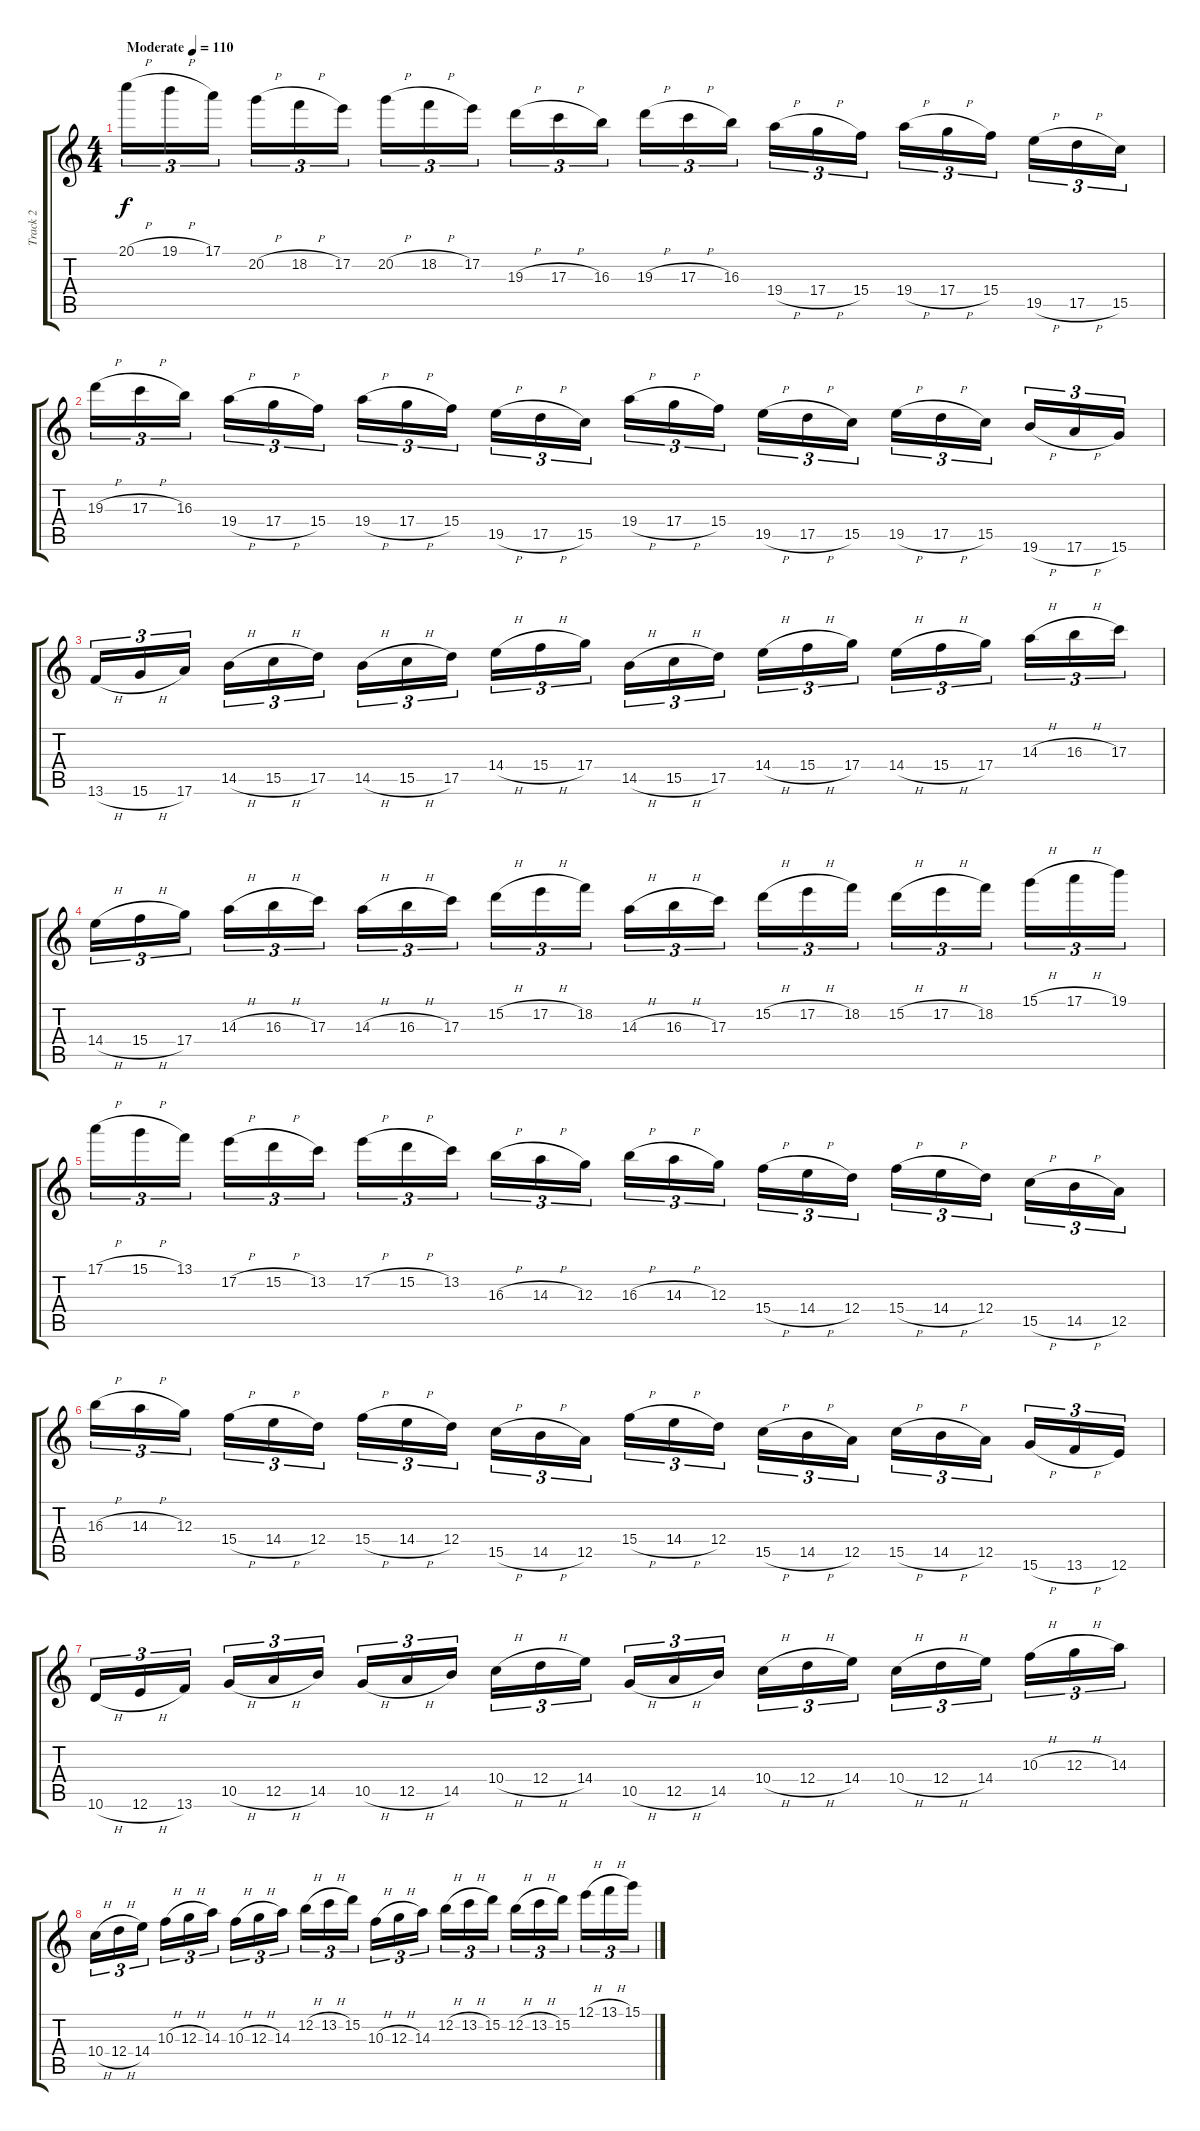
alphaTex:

\track ("Track 2" "Track 2") {instrument distortionguitar}
\staff {score tabs}
\tuning (E4 B3 G3 D3 A2 E2) {hide}
\ts (4 4)
\tempo (110 "Moderate")
\clef g2
\ks c
20.1{h}.16{tu (3 2) dy f instrument distortionguitar} 19.1{h}.16{tu (3 2)} 17.1.16{tu (3 2) beam splitsecondary} 20.2{h}.16{tu (3 2)} 18.2{h}.16{tu (3 2)} 17.2.16{tu (3 2)} 20.2{h}.16{tu (3 2)} 18.2{h}.16{tu (3 2)} 17.2.16{tu (3 2) beam splitsecondary} 19.3{h}.16{tu (3 2)} 17.3{h}.16{tu (3 2)} 16.3.16{tu (3 2)} 19.3{h}.16{tu (3 2)} 17.3{h}.16{tu (3 2)} 16.3.16{tu (3 2) beam splitsecondary} 19.4{h}.16{tu (3 2)} 17.4{h}.16{tu (3 2)} 15.4.16{tu (3 2)} 19.4{h}.16{tu (3 2)} 17.4{h}.16{tu (3 2)} 15.4.16{tu (3 2) beam splitsecondary} 19.5{h}.16{tu (3 2)} 17.5{h}.16{tu (3 2)} 15.5.16{tu (3 2)} |
19.3{h}.16{tu (3 2)} 17.3{h}.16{tu (3 2)} 16.3.16{tu (3 2) beam splitsecondary} 19.4{h}.16{tu (3 2)} 17.4{h}.16{tu (3 2)} 15.4.16{tu (3 2)} 19.4{h}.16{tu (3 2)} 17.4{h}.16{tu (3 2)} 15.4.16{tu (3 2) beam splitsecondary} 19.5{h}.16{tu (3 2)} 17.5{h}.16{tu (3 2)} 15.5.16{tu (3 2)} 19.4{h}.16{tu (3 2)} 17.4{h}.16{tu (3 2)} 15.4.16{tu (3 2) beam splitsecondary} 19.5{h}.16{tu (3 2)} 17.5{h}.16{tu (3 2)} 15.5.16{tu (3 2)} 19.5{h}.16{tu (3 2)} 17.5{h}.16{tu (3 2)} 15.5.16{tu (3 2) beam splitsecondary} 19.6{h}.16{tu (3 2)} 17.6{h}.16{tu (3 2)} 15.6.16{tu (3 2)} |
13.6{h}.16{tu (3 2)} 15.6{h}.16{tu (3 2)} 17.6.16{tu (3 2) beam splitsecondary} 14.5{h}.16{tu (3 2)} 15.5{h}.16{tu (3 2)} 17.5.16{tu (3 2)} 14.5{h}.16{tu (3 2)} 15.5{h}.16{tu (3 2)} 17.5.16{tu (3 2) beam splitsecondary} 14.4{h}.16{tu (3 2)} 15.4{h}.16{tu (3 2)} 17.4.16{tu (3 2)} 14.5{h}.16{tu (3 2)} 15.5{h}.16{tu (3 2)} 17.5.16{tu (3 2) beam splitsecondary} 14.4{h}.16{tu (3 2)} 15.4{h}.16{tu (3 2)} 17.4.16{tu (3 2)} 14.4{h}.16{tu (3 2)} 15.4{h}.16{tu (3 2)} 17.4.16{tu (3 2) beam splitsecondary} 14.3{h}.16{tu (3 2)} 16.3{h}.16{tu (3 2)} 17.3.16{tu (3 2)} |
14.4{h}.16{tu (3 2)} 15.4{h}.16{tu (3 2)} 17.4.16{tu (3 2) beam splitsecondary} 14.3{h}.16{tu (3 2)} 16.3{h}.16{tu (3 2)} 17.3.16{tu (3 2)} 14.3{h}.16{tu (3 2)} 16.3{h}.16{tu (3 2)} 17.3.16{tu (3 2) beam splitsecondary} 15.2{h}.16{tu (3 2)} 17.2{h}.16{tu (3 2)} 18.2.16{tu (3 2)} 14.3{h}.16{tu (3 2)} 16.3{h}.16{tu (3 2)} 17.3.16{tu (3 2) beam splitsecondary} 15.2{h}.16{tu (3 2)} 17.2{h}.16{tu (3 2)} 18.2.16{tu (3 2)} 15.2{h}.16{tu (3 2)} 17.2{h}.16{tu (3 2)} 18.2.16{tu (3 2) beam splitsecondary} 15.1{h}.16{tu (3 2)} 17.1{h}.16{tu (3 2)} 19.1.16{tu (3 2)} |
17.1{h}.16{tu (3 2)} 15.1{h}.16{tu (3 2)} 13.1.16{tu (3 2) beam splitsecondary} 17.2{h}.16{tu (3 2)} 15.2{h}.16{tu (3 2)} 13.2.16{tu (3 2)} 17.2{h}.16{tu (3 2)} 15.2{h}.16{tu (3 2)} 13.2.16{tu (3 2) beam splitsecondary} 16.3{h}.16{tu (3 2)} 14.3{h}.16{tu (3 2)} 12.3.16{tu (3 2)} 16.3{h}.16{tu (3 2)} 14.3{h}.16{tu (3 2)} 12.3.16{tu (3 2) beam splitsecondary} 15.4{h}.16{tu (3 2)} 14.4{h}.16{tu (3 2)} 12.4.16{tu (3 2)} 15.4{h}.16{tu (3 2)} 14.4{h}.16{tu (3 2)} 12.4.16{tu (3 2) beam splitsecondary} 15.5{h}.16{tu (3 2)} 14.5{h}.16{tu (3 2)} 12.5.16{tu (3 2)} |
16.3{h}.16{tu (3 2)} 14.3{h}.16{tu (3 2)} 12.3.16{tu (3 2) beam splitsecondary} 15.4{h}.16{tu (3 2)} 14.4{h}.16{tu (3 2)} 12.4.16{tu (3 2)} 15.4{h}.16{tu (3 2)} 14.4{h}.16{tu (3 2)} 12.4.16{tu (3 2) beam splitsecondary} 15.5{h}.16{tu (3 2)} 14.5{h}.16{tu (3 2)} 12.5.16{tu (3 2)} 15.4{h}.16{tu (3 2)} 14.4{h}.16{tu (3 2)} 12.4.16{tu (3 2) beam splitsecondary} 15.5{h}.16{tu (3 2)} 14.5{h}.16{tu (3 2)} 12.5.16{tu (3 2)} 15.5{h}.16{tu (3 2)} 14.5{h}.16{tu (3 2)} 12.5.16{tu (3 2) beam splitsecondary} 15.6{h}.16{tu (3 2)} 13.6{h}.16{tu (3 2)} 12.6.16{tu (3 2)} |
10.6{h}.16{tu (3 2)} 12.6{h}.16{tu (3 2)} 13.6.16{tu (3 2) beam splitsecondary} 10.5{h}.16{tu (3 2)} 12.5{h}.16{tu (3 2)} 14.5.16{tu (3 2)} 10.5{h}.16{tu (3 2)} 12.5{h}.16{tu (3 2)} 14.5.16{tu (3 2) beam splitsecondary} 10.4{h}.16{tu (3 2)} 12.4{h}.16{tu (3 2)} 14.4.16{tu (3 2)} 10.5{h}.16{tu (3 2)} 12.5{h}.16{tu (3 2)} 14.5.16{tu (3 2) beam splitsecondary} 10.4{h}.16{tu (3 2)} 12.4{h}.16{tu (3 2)} 14.4.16{tu (3 2)} 10.4{h}.16{tu (3 2)} 12.4{h}.16{tu (3 2)} 14.4.16{tu (3 2) beam splitsecondary} 10.3{h}.16{tu (3 2)} 12.3{h}.16{tu (3 2)} 14.3.16{tu (3 2)} |
10.4{h}.16{tu (3 2)} 12.4{h}.16{tu (3 2)} 14.4.16{tu (3 2) beam splitsecondary} 10.3{h}.16{tu (3 2)} 12.3{h}.16{tu (3 2)} 14.3.16{tu (3 2)} 10.3{h}.16{tu (3 2)} 12.3{h}.16{tu (3 2)} 14.3.16{tu (3 2) beam splitsecondary} 12.2{h}.16{tu (3 2)} 13.2{h}.16{tu (3 2)} 15.2.16{tu (3 2)} 10.3{h}.16{tu (3 2)} 12.3{h}.16{tu (3 2)} 14.3.16{tu (3 2) beam splitsecondary} 12.2{h}.16{tu (3 2)} 13.2{h}.16{tu (3 2)} 15.2.16{tu (3 2)} 12.2{h}.16{tu (3 2)} 13.2{h}.16{tu (3 2)} 15.2.16{tu (3 2) beam splitsecondary} 12.1{h}.16{tu (3 2)} 13.1{h}.16{tu (3 2)} 15.1.16{tu (3 2)}
